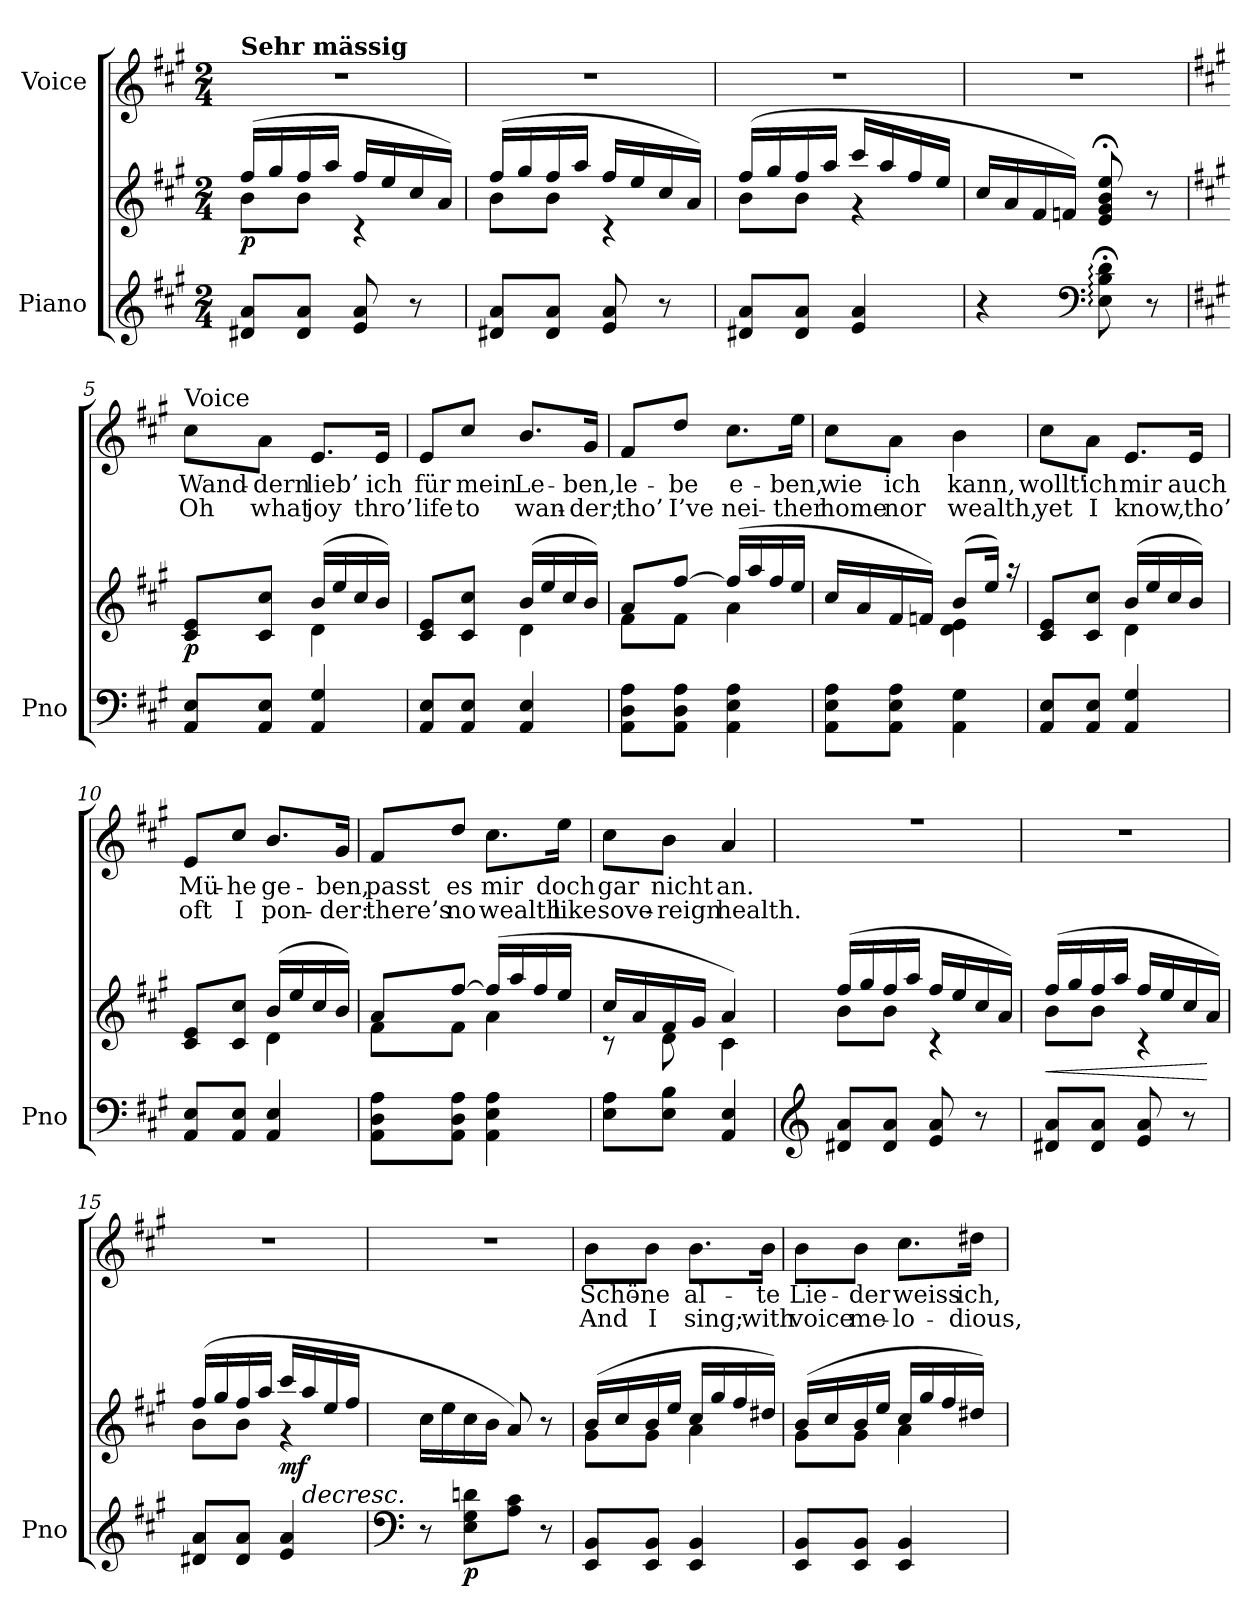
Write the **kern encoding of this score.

**kern	**kern	**dynam	**kern	**text	**text
*part2	*part2	*part2	*part1	*part1	*part1
*staff3	*staff2	*staff2/3	*staff1	*staff1	*staff1
*I"Piano	*	*	*I"Voice	*	*
*I'Pno	*	*	*	*	*
*clefG2	*clefG2	*	*clefG2	*	*
*k[f#c#g#]	*k[f#c#g#]	*	*k[f#c#g#]	*	*
*M2/4	*M2/4	*	*M2/4	*	*
=1	=1	=1	=1	=1	=1
*	*^	*	*	*	*
!	!	!	!	!LO:TX:a:B:t=Sehr mässig	!	!
!	!	!	!LO:DY:b	!	!	!
8d#X/ 8a/L	(>16ff#/LL	8b\L	p	2r	.	.
.	16gg#/	.	.	.	.	.
8d#/ 8a/J	16ff#/	8b\J	.	.	.	.
.	16aa/JJ	.	.	.	.	.
8e/ 8a/	16ff#/LL	4r	.	.	.	.
.	16ee/	.	.	.	.	.
8r	16cc#/	.	.	.	.	.
.	16a/JJ)	.	.	.	.	.
=2	=2	=2	=2	=2	=2	=2
8d#X/ 8a/L	(>16ff#/LL	8b\L	.	2r	.	.
.	16gg#/	.	.	.	.	.
8d#/ 8a/J	16ff#/	8b\J	.	.	.	.
.	16aa/JJ	.	.	.	.	.
8e/ 8a/	16ff#/LL	4r	.	.	.	.
.	16ee/	.	.	.	.	.
8r	16cc#/	.	.	.	.	.
.	16a/JJ)	.	.	.	.	.
=3	=3	=3	=3	=3	=3	=3
8d#X/ 8a/L	(>16ff#/LL	8b\L	.	2r	.	.
.	16gg#/	.	.	.	.	.
8d#/ 8a/J	16ff#/	8b\J	.	.	.	.
.	16aa/JJ	.	.	.	.	.
4e/ 4a/	16ccc#/LL	4r	.	.	.	.
.	16aa/	.	.	.	.	.
.	16ff#/	.	.	.	.	.
.	16ee/JJ	.	.	.	.	.
*	*v	*v	*	*	*	*
=4	=4	=4	=4	=4	=4
4r	16cc#/LL	.	2r	.	.
.	16a/	.	.	.	.
.	16f#/	.	.	.	.
.	16fn/JJ)	.	.	.	.
*clefF4	*	*	*	*	*
8E\;<: 8B\;<: 8d\;<:	8e/;< 8g#/;< 8b/;< 8ee/;<	.	.	.	.
8r	8r	.	.	.	.
!!LO:LB:g=z
=5	=5	=5	=5	=5	=5
*	*	*	*k[f#c#g#]	*	*
*	*^	*	*	*	*
!	!	!	!	!LO:TX:a:t=Voice	!	!
!	!	!	!LO:DY:b	!	!LO:LY:b	!LO:LY:b
8AA/ 8E/L	8c#/ 8e/L	4ryy	p	8cc#\L	Wand-	Oh
!	!	!	!	!	!LO:LY:b	!LO:LY:b
8AA/ 8E/J	8c#/ 8cc#/J	.	.	8a\J	-dern	what
!	!	!	!	!	!LO:LY:b	!LO:LY:b
4AA/ 4G#/	(>16b/LL	4d\	.	8.e/L	lieb’	joy
.	16ee/	.	.	.	.	.
.	16cc#/	.	.	.	.	.
!	!	!	!	!	!LO:LY:b	!LO:LY:b
.	16b/JJ)	.	.	16e/Jk	ich	thro’
=6	=6	=6	=6	=6	=6	=6
!	!	!	!	!	!LO:LY:b	!LO:LY:b
8AA/ 8E/L	8c#/ 8e/L	4ryy	.	8e/L	für	life
!	!	!	!	!	!LO:LY:b	!LO:LY:b
8AA/ 8E/J	8c#/ 8cc#/J	.	.	8cc#/J	mein	to
!	!	!	!	!	!LO:LY:b	!LO:LY:b
4AA/ 4E/	(>16b/LL	4d\	.	8.b/L	Le-	wan-
.	16ee/	.	.	.	.	.
.	16cc#/	.	.	.	.	.
!	!	!	!	!	!LO:LY:b	!LO:LY:b
.	16b/JJ)	.	.	16g#/Jk	-ben,	-der;
=7	=7	=7	=7	=7	=7	=7
!	!	!	!	!	!LO:LY:b	!LO:LY:b
8AA\ 8D\ 8A\L	8a/L	8f#\L	.	8f#/L	le-	tho’
!	!	!	!	!	!LO:LY:b	!LO:LY:b
8AA\ 8D\ 8A\J	[8ff#/J	8f#\J	.	8dd/J	-be	I’ve
!	!	!	!	!	!LO:LY:b	!LO:LY:b
4AA\ 4E\ 4A\	(>16ff#/LL]	4a\	.	8.cc#\L	e-	nei-
.	16aa/	.	.	.	.	.
.	16ff#/	.	.	.	.	.
!	!	!	!	!	!LO:LY:b	!LO:LY:b
.	16ee/JJ	.	.	16ee\Jk	-ben,	-ther
=8	=8	=8	=8	=8	=8	=8
!	!	!	!	!	!LO:LY:b	!LO:LY:b
8AA\ 8E\ 8A\L	16cc#/LL	4ryy	.	8cc#\L	wie	home
.	16a/	.	.	.	.	.
!	!	!	!	!	!LO:LY:b	!LO:LY:b
8AA\ 8E\ 8A\J	16f#/	.	.	8a\J	ich	nor
.	16fn/JJ)	.	.	.	.	.
!	!	!	!	!	!LO:LY:b	!LO:LY:b
4AA\ 4G#\	(>8b/L	4d\ 4e\	.	4b\	kann,	wealth,
.	16ee/Jk)	.	.	.	.	.
.	16r	.	.	.	.	.
!!LO:LB:g=z
=9	=9	=9	=9	=9	=9	=9
!	!	!	!	!	!LO:LY:b	!LO:LY:b
8AA/ 8E/L	8c#/ 8e/L	4ryy	.	8cc#\L	wollt'	yet
!	!	!	!	!	!LO:LY:b	!LO:LY:b
8AA/ 8E/J	8c#/ 8cc#/J	.	.	8a\J	ich	I
!	!	!	!	!	!LO:LY:b	!LO:LY:b
4AA/ 4G#/	(>16b/LL	4d\	.	8.e/L	mir	know,
.	16ee/	.	.	.	.	.
.	16cc#/	.	.	.	.	.
!	!	!	!	!	!LO:LY:b	!LO:LY:b
.	16b/JJ)	.	.	16e/Jk	auch	tho’
=10	=10	=10	=10	=10	=10	=10
!	!	!	!	!	!LO:LY:b	!LO:LY:b
8AA/ 8E/L	8c#/ 8e/L	4ryy	.	8e/L	Mü-	oft
!	!	!	!	!	!LO:LY:b	!LO:LY:b
8AA/ 8E/J	8c#/ 8cc#/J	.	.	8cc#/J	-he	I
!	!	!	!	!	!LO:LY:b	!LO:LY:b
4AA/ 4E/	(>16b/LL	4d\	.	8.b/L	ge-	pon-
.	16ee/	.	.	.	.	.
.	16cc#/	.	.	.	.	.
!	!	!	!	!	!LO:LY:b	!LO:LY:b
.	16b/JJ)	.	.	16g#/Jk	-ben,	-der:
=11	=11	=11	=11	=11	=11	=11
!	!	!	!	!	!LO:LY:b	!LO:LY:b
8AA\ 8D\ 8A\L	8a/L	8f#\L	.	8f#/L	passt	there’s
!	!	!	!	!	!LO:LY:b	!LO:LY:b
8AA\ 8D\ 8A\J	[8ff#/J	8f#\J	.	8dd/J	es	no
!	!	!	!	!	!LO:LY:b	!LO:LY:b
4AA\ 4E\ 4A\	(>16ff#/LL]	4a\	.	8.cc#\L	mir	wealth
.	16aa/	.	.	.	.	.
.	16ff#/	.	.	.	.	.
!	!	!	!	!	!LO:LY:b	!LO:LY:b
.	16ee/JJ	.	.	16ee\Jk	doch	like
=12	=12	=12	=12	=12	=12	=12
!	!	!	!	!	!LO:LY:b	!LO:LY:b
8E\ 8A\L	16cc#/LL	8r	.	8cc#\L	gar	sove-
.	16a/	.	.	.	.	.
!	!	!	!	!	!LO:LY:b	!LO:LY:b
8E\ 8B\J	16f#/	8d\	.	8b\J	nicht	-reign
.	16g#/JJ	.	.	.	.	.
!	!	!	!	!	!LO:LY:b	!LO:LY:b
4AA/ 4E/	4a/)	4c#\	.	4a/	an.	health.
!!LO:LB:g=z
=13	=13	=13	=13	=13	=13	=13
*clefG2	*	*	*	*	*	*
*	*	*	*	*^	*	*
8d#X/ 8a/L	(>16ff#/LL	8b\L	.	2r	4b\yy	.	.
.	16gg#/	.	.	.	.	.	.
8d#/ 8a/J	16ff#/	8b\J	.	.	.	.	.
.	16aa/JJ	.	.	.	.	.	.
8e/ 8a/	16ff#/LL	4r	.	.	4ryy	.	.
.	16ee/	.	.	.	.	.	.
8r	16cc#/	.	.	.	.	.	.
.	16a/JJ)	.	.	.	.	.	.
*	*	*	*	*v	*v	*	*
=14	=14	=14	=14	=14	=14	=14
!	!	!	!LO:HP:b	!	!	!
8d#X/ 8a/L	(>16ff#/LL	8b\L	<	2r	.	.
.	16gg#/	.	.	.	.	.
8d#/ 8a/J	16ff#/	8b\J	.	.	.	.
.	16aa/JJ	.	.	.	.	.
8e/ 8a/	16ff#/LL	4r	.	.	.	.
.	16ee/	.	.	.	.	.
8r	16cc#/	.	.	.	.	.
.	16a/JJ)	.	[	.	.	.
=15	=15	=15	=15	=15	=15	=15
8d#X/ 8a/L	(>16ff#/LL	8b\L	.	2r	.	.
.	16gg#/	.	.	.	.	.
8d#/ 8a/J	16ff#/	8b\J	.	.	.	.
.	16aa/JJ	.	.	.	.	.
!	!	!	!LO:DY:b	!	!	!
4e/ 4a/	16ccc#/LL	4r	mf	.	.	.
!	!	!	!LO:HP:b	!	!	!
.	16aa/	.	>	.	.	.
.	16ee/	.	.	.	.	.
.	16ff#/JJ	.	.	.	.	.
*	*v	*v	*	*	*	*
=16	=16	=16	=16	=16	=16
*clefF4	*	*	*	*	*
8r	16cc#\LL	.	2r	.	.
.	16ee\	.	.	.	.
!	!	!LO:DY:b=2	!	!	!
8E\ 8G#\ 8dn\L	16cc#\	p	.	.	.
.	16b\JJ	]	.	.	.
8A\ 8c#\J	8a/)	.	.	.	.
8r	8r	.	.	.	.
!!LO:PB:g=z
=17	=17	=17	=17	=17	=17
*	*^	*	*	*	*
!	!	!	!LO:DY:b	!	!LO:LY:b	!LO:LY:b
!	!	!	!LO:DY:n=1:b	!	!	!
8EE/ 8BB/L	(>16b/LL	8g#\L	p other-dynamics	8b\L	Schö-	And
.	16cc#/	.	.	.	.	.
!	!	!	!	!	!LO:LY:b	!LO:LY:b
8EE/ 8BB/J	16b/	8g#\J	.	8b\J	-ne	I
.	16ee/JJ	.	.	.	.	.
!	!	!	!	!	!LO:LY:b	!LO:LY:b
4EE/ 4BB/	16cc#/LL	4a\	.	8.b\L	al-	sing;
.	16gg#/	.	.	.	.	.
.	16ff#/	.	.	.	.	.
!	!	!	!	!	!LO:LY:b	!LO:LY:b
.	16dd#X/JJ)	.	.	16b\Jk	-te	with
=18	=18	=18	=18	=18	=18	=18
!	!	!	!	!	!LO:LY:b	!LO:LY:b
8EE/ 8BB/L	(>16b/LL	8g#\L	.	8b\L	Lie-	voice
.	16cc#/	.	.	.	.	.
!	!	!	!	!	!LO:LY:b	!LO:LY:b
8EE/ 8BB/J	16b/	8g#\J	.	8b\J	-der	me-
.	16ee/JJ	.	.	.	.	.
!	!	!	!	!	!LO:LY:b	!LO:LY:b
4EE/ 4BB/	16cc#/LL	4a\	.	8.cc#\L	weiss	-lo-
.	16gg#/	.	.	.	.	.
.	16ff#/	.	.	.	.	.
!	!	!	!	!	!LO:LY:b	!LO:LY:b
.	16dd#X/JJ)	.	.	16dd#X\Jk	ich,	-dious,
*	*v	*v	*	*	*	*
=	=	=	=	=	=
*-	*-	*-	*-	*-	*-
